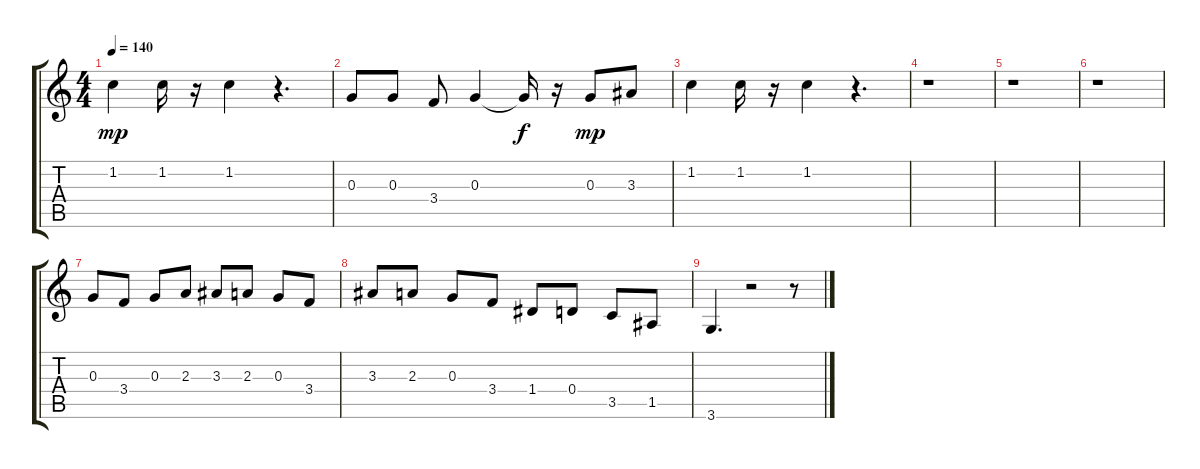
\track "" {instrument overdrivenguitar}
\staff {score tabs}
\tuning (E4 B3 G3 D3 A2 E2) {hide}
\ts (4 4)
\tempo 140
\clef g2
\ks c
1.2.4{dy mp} 1.2.16 r.16 1.2.4 r.4{d} |
0.3.8 0.3.8 3.4.8 0.3.4 0.3{t}.16{dy f} r.16 0.3.8{dy mp} 3.3.8 |
1.2.4 1.2.16 r.16 1.2.4 r.4{d} |
r.1 |
r.1 |
r.1 |
0.3.8 3.4.8 0.3.8 2.3.8 3.3.8 2.3.8 0.3.8 3.4.8 |
3.3.8 2.3.8 0.3.8 3.4.8 1.4.8 0.4.8 3.5.8 1.5.8 |
3.6.4{d} r.2 r.8
